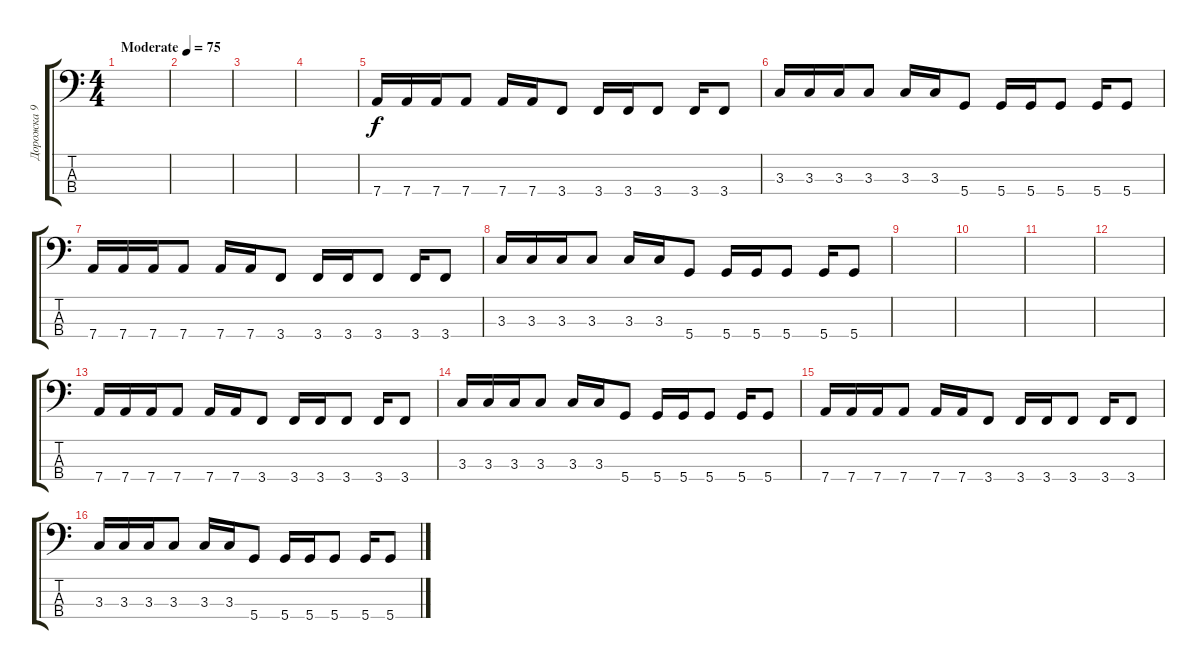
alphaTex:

\track ("Дорожка 9" "Дорожка 9") {instrument electricbassfinger}
\staff {score tabs}
\tuning (G2 D2 A1 D1) {hide}
\ts (4 4)
\tempo (75 "Moderate")
\clef f4
\ks c
|
|
|
|
7.4.16 7.4.16 7.4.16 7.4.8 7.4.16 7.4.16 3.4.8 3.4.16 3.4.16 3.4.8 3.4.16 3.4.8 |
3.3.16 3.3.16 3.3.16 3.3.8 3.3.16 3.3.16 5.4.8 5.4.16 5.4.16 5.4.8 5.4.16 5.4.8 |
7.4.16 7.4.16 7.4.16 7.4.8 7.4.16 7.4.16 3.4.8 3.4.16 3.4.16 3.4.8 3.4.16 3.4.8 |
3.3.16 3.3.16 3.3.16 3.3.8 3.3.16 3.3.16 5.4.8 5.4.16 5.4.16 5.4.8 5.4.16 5.4.8 |
|
|
|
|
7.4.16 7.4.16 7.4.16 7.4.8 7.4.16 7.4.16 3.4.8 3.4.16 3.4.16 3.4.8 3.4.16 3.4.8 |
3.3.16 3.3.16 3.3.16 3.3.8 3.3.16 3.3.16 5.4.8 5.4.16 5.4.16 5.4.8 5.4.16 5.4.8 |
7.4.16 7.4.16 7.4.16 7.4.8 7.4.16 7.4.16 3.4.8 3.4.16 3.4.16 3.4.8 3.4.16 3.4.8 |
3.3.16 3.3.16 3.3.16 3.3.8 3.3.16 3.3.16 5.4.8 5.4.16 5.4.16 5.4.8 5.4.16 5.4.8
